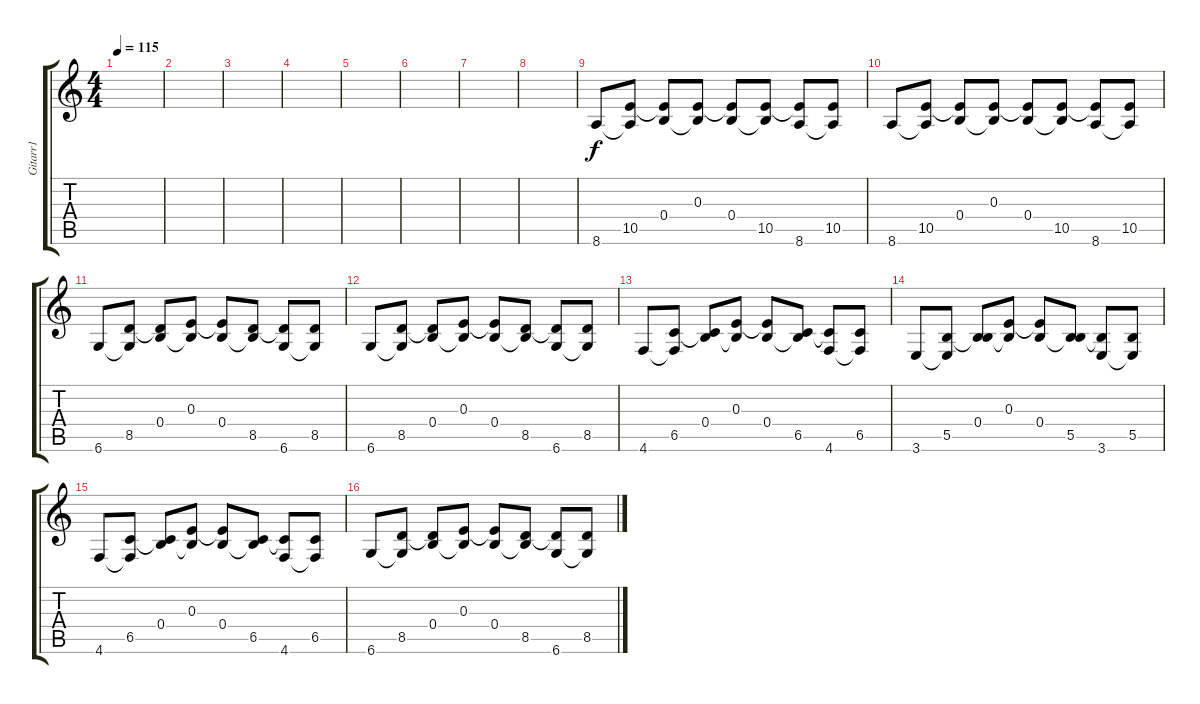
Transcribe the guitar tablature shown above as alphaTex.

\track ("Gitarr1" "Gitarr1") {instrument overdrivenguitar}
\staff {score tabs}
\tuning (Db4 Ab3 E3 B2 Gb2 Db2) {hide}
\ts (4 4)
\tempo 115
\clef g2
\ks c
|
|
|
|
|
|
|
|
8.6.8 (10.5 8.6{t}).8 (0.4 10.5{t}).8 (0.3 0.4{t}).8 (0.3{t} 0.4).8 (0.4{t} 10.5).8 (10.5{t} 8.6).8 (10.5 8.6{t}).8 |
8.6.8 (10.5 8.6{t}).8 (0.4 10.5{t}).8 (0.3 0.4{t}).8 (0.3{t} 0.4).8 (0.4{t} 10.5).8 (10.5{t} 8.6).8 (10.5 8.6{t}).8 |
6.6.8 (8.5 6.6{t}).8 (0.4 8.5{t}).8 (0.3 0.4{t}).8 (0.3{t} 0.4).8 (0.4{t} 8.5).8 (8.5{t} 6.6).8 (8.5 6.6{t}).8 |
6.6.8 (8.5 6.6{t}).8 (0.4 8.5{t}).8 (0.3 0.4{t}).8 (0.3{t} 0.4).8 (0.4{t} 8.5).8 (8.5{t} 6.6).8 (8.5 6.6{t}).8 |
4.6.8 (6.5 4.6{t}).8 (0.4 6.5{t}).8 (0.3 0.4{t}).8 (0.3{t} 0.4).8 (0.4{t} 6.5).8 (6.5{t} 4.6).8 (6.5 4.6{t}).8 |
3.6.8 (5.5 3.6{t}).8 (0.4 5.5{t}).8 (0.3 0.4{t}).8 (0.3{t} 0.4).8 (0.4{t} 5.5).8 (5.5{t} 3.6).8 (5.5 3.6{t}).8 |
4.6.8 (6.5 4.6{t}).8 (0.4 6.5{t}).8 (0.3 0.4{t}).8 (0.3{t} 0.4).8 (0.4{t} 6.5).8 (6.5{t} 4.6).8 (6.5 4.6{t}).8 |
6.6.8 (8.5 6.6{t}).8 (0.4 8.5{t}).8 (0.3 0.4{t}).8 (0.3{t} 0.4).8 (0.4{t} 8.5).8 (8.5{t} 6.6).8 (8.5 6.6{t}).8
